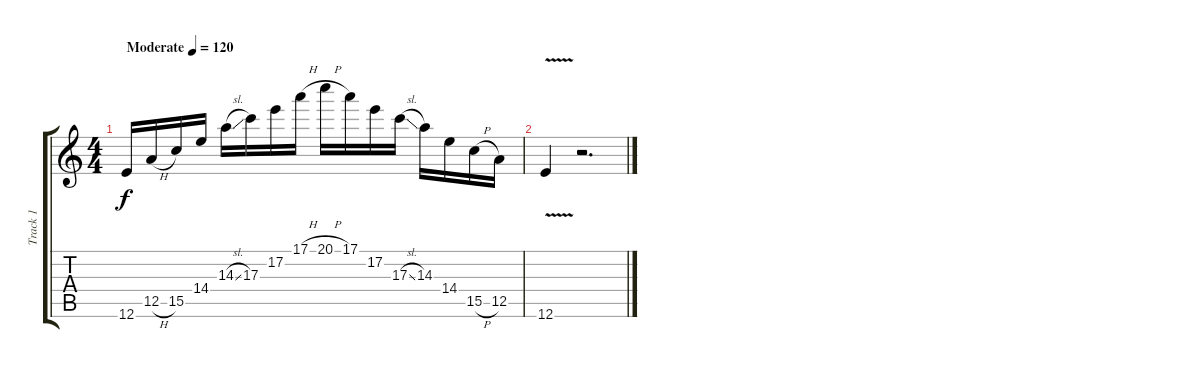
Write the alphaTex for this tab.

\track ("Track 1" "Track 1") {instrument acousticguitarsteel}
\staff {score tabs}
\tuning (E4 B3 G3 D3 A2 E2) {hide}
\ts (4 4)
\tempo (120 "Moderate")
\clef g2
\ks c
12.6.16{dy f instrument acousticguitarsteel} 12.5{h}.16 15.5.16 14.4.16 14.3{sl}.16 17.3.16 17.2.16 17.1{h}.16 20.1{h}.16 17.1.16 17.2.16 17.3{sl}.16 14.3.16 14.4.16 15.5{h}.16 12.5.16 |
12.6{v}.4 r.2{d}
